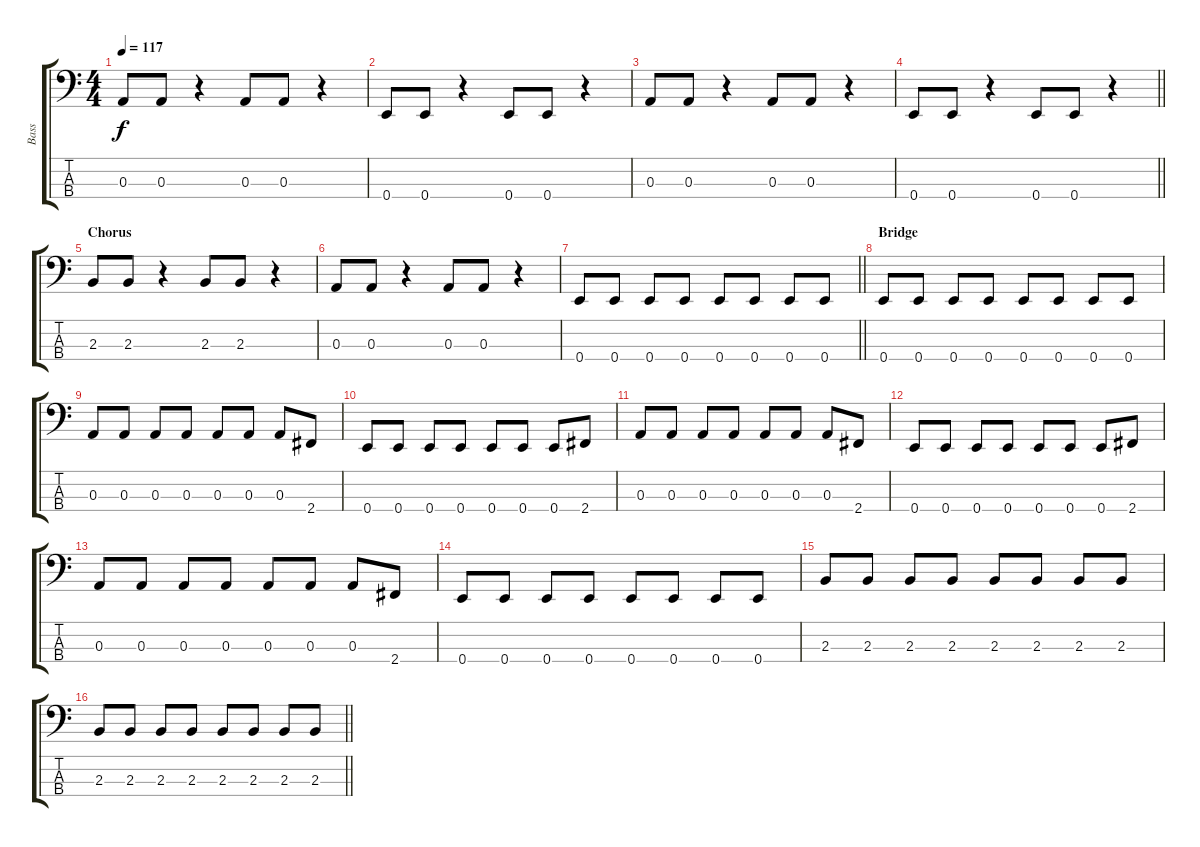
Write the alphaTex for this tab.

\track ("Bass" "Bass") {instrument electricbassfinger}
\staff {score tabs}
\tuning (G2 D2 A1 E1) {hide}
\ts (4 4)
\tempo 117
\clef f4
\ks c
0.3.8{dy f} 0.3.8 r.4 0.3.8 0.3.8 r.4 |
0.4.8 0.4.8 r.4 0.4.8 0.4.8 r.4 |
0.3.8 0.3.8 r.4 0.3.8 0.3.8 r.4 |
\barLineRight lightlight
0.4.8 0.4.8 r.4 0.4.8 0.4.8 r.4 |
\section ("" "Chorus")
2.3.8 2.3.8 r.4 2.3.8 2.3.8 r.4 |
0.3.8 0.3.8 r.4 0.3.8 0.3.8 r.4 |
\barLineRight lightlight
0.4.8 0.4.8 0.4.8 0.4.8 0.4.8 0.4.8 0.4.8 0.4.8 |
\section ("" "Bridge")
0.4.8 0.4.8 0.4.8 0.4.8 0.4.8 0.4.8 0.4.8 0.4.8 |
0.3.8 0.3.8 0.3.8 0.3.8 0.3.8 0.3.8 0.3.8 2.4.8 |
0.4.8 0.4.8 0.4.8 0.4.8 0.4.8 0.4.8 0.4.8 2.4.8 |
0.3.8 0.3.8 0.3.8 0.3.8 0.3.8 0.3.8 0.3.8 2.4.8 |
0.4.8 0.4.8 0.4.8 0.4.8 0.4.8 0.4.8 0.4.8 2.4.8 |
0.3.8 0.3.8 0.3.8 0.3.8 0.3.8 0.3.8 0.3.8 2.4.8 |
0.4.8 0.4.8 0.4.8 0.4.8 0.4.8 0.4.8 0.4.8 0.4.8 |
2.3.8 2.3.8 2.3.8 2.3.8 2.3.8 2.3.8 2.3.8 2.3.8 |
\barLineRight lightlight
2.3.8 2.3.8 2.3.8 2.3.8 2.3.8 2.3.8 2.3.8 2.3.8
